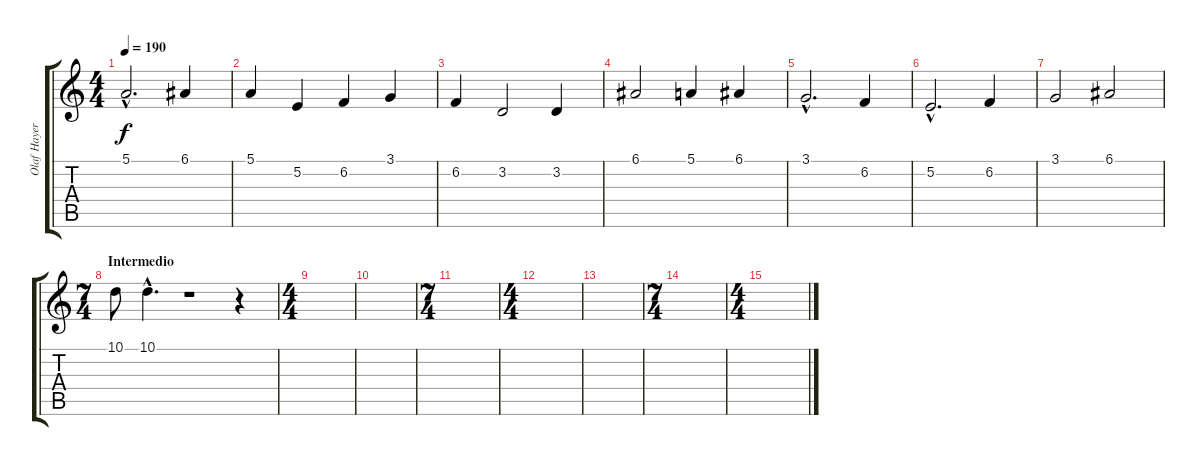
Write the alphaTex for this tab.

\track ("Olaf Hayer" "Olaf Hayer") {instrument lead1square}
\staff {score tabs}
\tuning (E4 B3 G3 D3 A2 E2) {hide}
\ts (4 4)
\tempo 190
\clef g2
\ks c
5.1{hac}.2{d dy f} 6.1.4 |
5.1.4 5.2.4 6.2.4 3.1.4 |
6.2.4 3.2.2 3.2.4 |
6.1.2 5.1.4 6.1.4 |
3.1{hac}.2{d} 6.2.4 |
5.2{hac}.2{d} 6.2.4 |
3.1.2 6.1.2 |
\ts (7 4)
\section ("" "Intermedio")
10.1.8 10.1{hac}.4{d} r.1 r.4 |
\ts (4 4)
|
|
\ts (7 4)
|
\ts (4 4)
|
|
\ts (7 4)
|
\ts (4 4)
